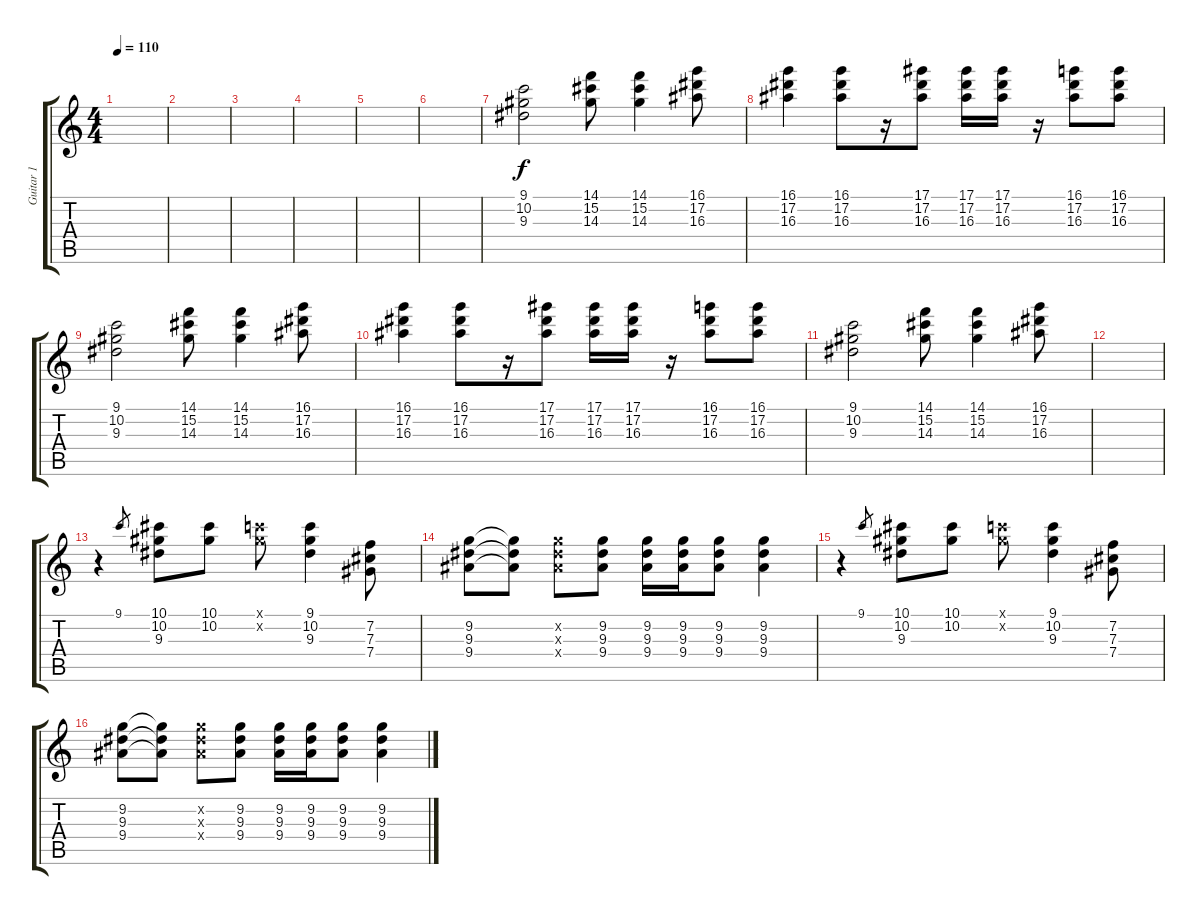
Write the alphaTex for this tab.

\track ("Guitar 1" "Guitar 1") {instrument electricguitarjazz}
\staff {score tabs}
\tuning (Eb4 Bb3 Gb3 Db3 Ab2 Eb2) {hide}
\ts (4 4)
\tempo 110
\clef g2
\ks c
|
|
|
|
|
|
(9.1 10.2 9.3).2 (14.1 15.2 14.3).8 (14.1 15.2 14.3).4 (16.1 17.2 16.3).8 |
(16.1 17.2 16.3).4 (16.1 17.2 16.3).8 r.16 (17.1 17.2 16.3).8 (17.1 17.2 16.3).16 (17.1 17.2 16.3).16 r.16 (16.1 17.2 16.3).8 (16.1 17.2 16.3).8 |
(9.1 10.2 9.3).2 (14.1 15.2 14.3).8 (14.1 15.2 14.3).4 (16.1 17.2 16.3).8 |
(16.1 17.2 16.3).4 (16.1 17.2 16.3).8 r.16 (17.1 17.2 16.3).8 (17.1 17.2 16.3).16 (17.1 17.2 16.3).16 r.16 (16.1 17.2 16.3).8 (16.1 17.2 16.3).8 |
(9.1 10.2 9.3).2 (14.1 15.2 14.3).8 (14.1 15.2 14.3).4 (16.1 17.2 16.3).8 |
|
r.4 9.1.8{gr} (10.1 10.2 9.3).8 (10.1 10.2).8 (9.1{x} 10.2{x}).8 (9.1 10.2 9.3).4 (7.2 7.3 7.4).8 |
(9.2 9.3 9.4).8 (9.2{t} 9.3{t} 9.4{t}).8 (9.2{x} 9.3{x} 9.4{x}).8 (9.2 9.3 9.4).8 (9.2 9.3 9.4).16 (9.2 9.3 9.4).16 (9.2 9.3 9.4).8 (9.2 9.3 9.4).4 |
r.4 9.1.8{gr} (10.1 10.2 9.3).8 (10.1 10.2).8 (9.1{x} 10.2{x}).8 (9.1 10.2 9.3).4 (7.2 7.3 7.4).8 |
(9.2 9.3 9.4).8 (9.2{t} 9.3{t} 9.4{t}).8 (9.2{x} 9.3{x} 9.4{x}).8 (9.2 9.3 9.4).8 (9.2 9.3 9.4).16 (9.2 9.3 9.4).16 (9.2 9.3 9.4).8 (9.2 9.3 9.4).4
